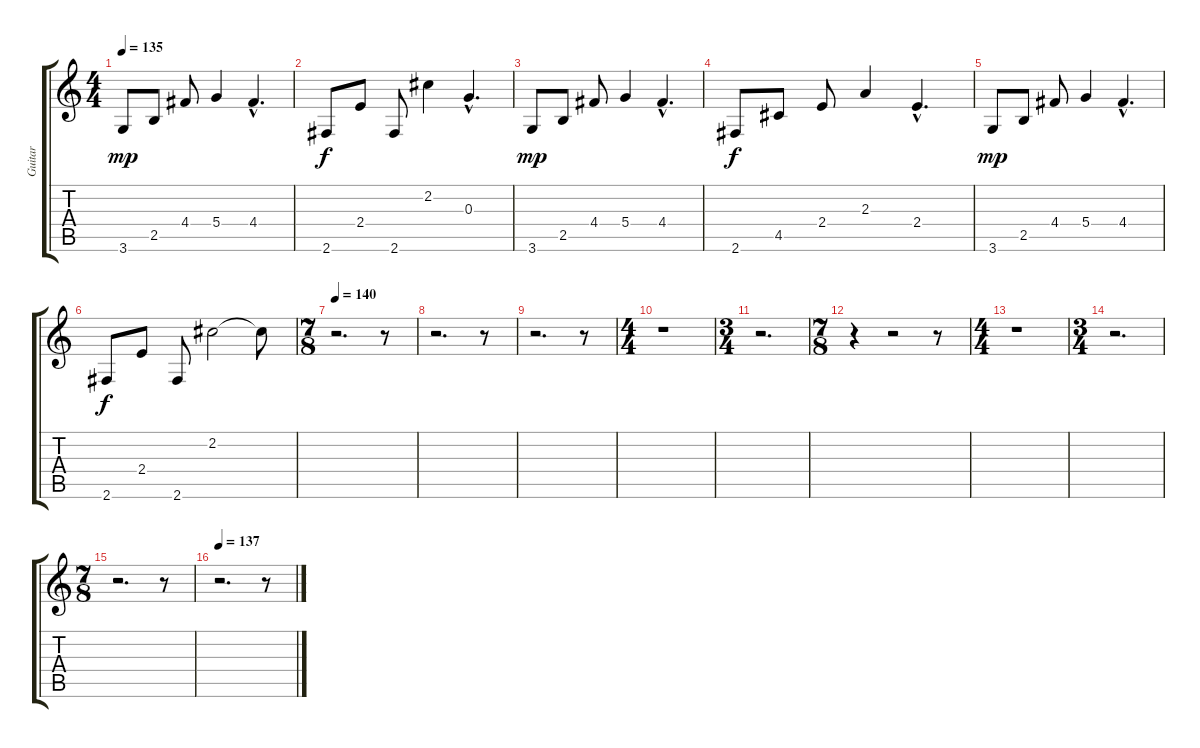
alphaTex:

\track ("Guitar" "Guitar") {instrument electricguitarclean}
\staff {score tabs}
\tuning (E4 B3 G3 D3 A2 E2) {hide}
\ts (4 4)
\tempo 135
\clef g2
\ks c
3.6.8{dy mp} 2.5.8 4.4.8 5.4.4 4.4{hac}.4{d} |
2.6.8{dy f} 2.4.8 2.6.8 2.2.4 0.3{hac}.4{d} |
3.6.8{dy mp} 2.5.8 4.4.8 5.4.4 4.4{hac}.4{d} |
2.6.8{dy f} 4.5.8 2.4.8 2.3.4 2.4{hac}.4{d} |
3.6.8{dy mp} 2.5.8 4.4.8 5.4.4 4.4{hac}.4{d} |
2.6.8{dy f} 2.4.8 2.6.8 2.2.2 2.2{t}.8 |
\ts (7 8)
\tempo 140
r.2{d} r.8 |
r.2{d} r.8 |
r.2{d} r.8 |
\ts (4 4)
r.1 |
\ts (3 4)
r.2{d} |
\ts (7 8)
r.4 r.2 r.8 |
\ts (4 4)
r.1 |
\ts (3 4)
r.2{d} |
\ts (7 8)
r.2{d} r.8 |
\tempo 137
r.2{d} r.8
